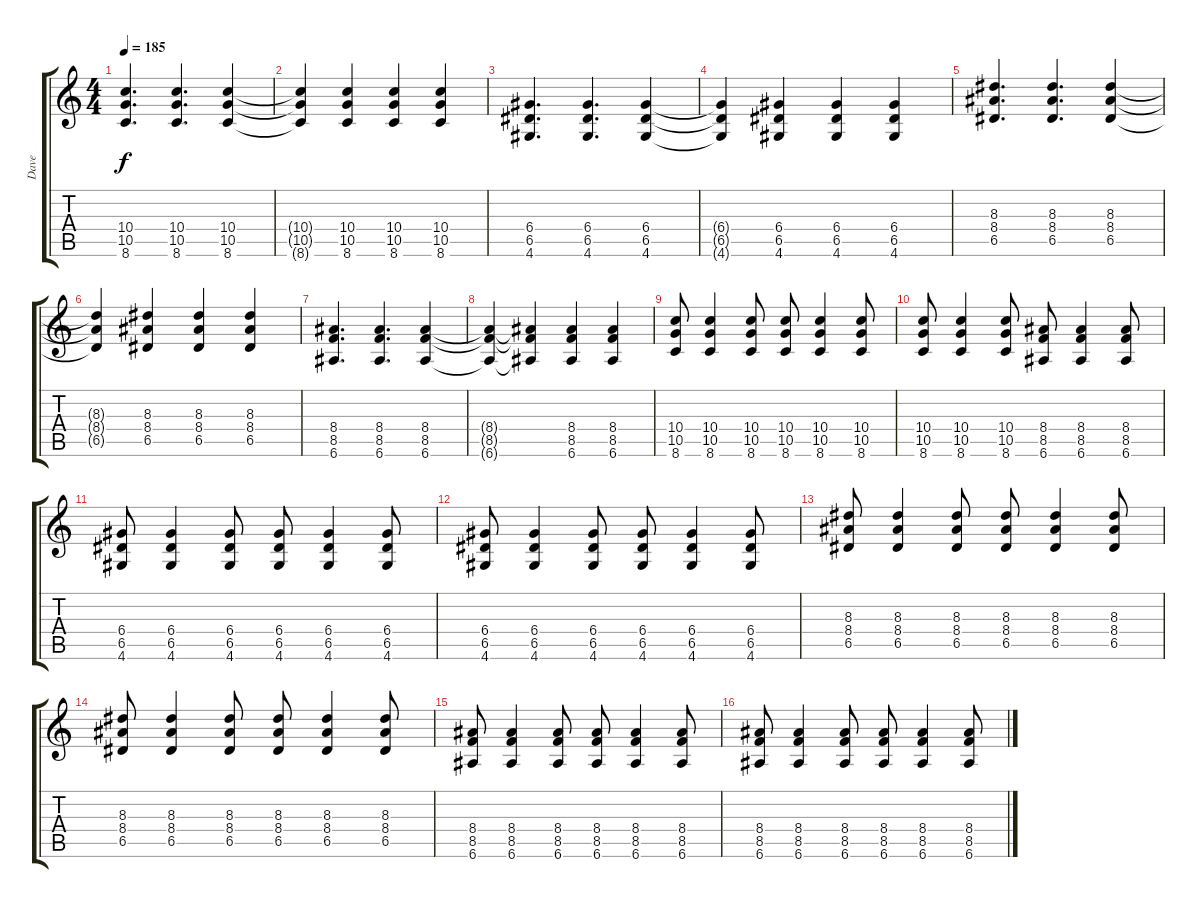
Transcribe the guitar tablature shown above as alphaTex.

\track ("Dave" "Dave") {instrument distortionguitar}
\staff {score tabs}
\tuning (E4 B3 G3 D3 A2 E2) {hide}
\ts (4 4)
\tempo 185
\clef g2
\ks c
(10.4 10.5 8.6).4{d dy f} (10.4 10.5 8.6).4{d} (10.4 10.5 8.6).4 |
(10.4{t} 10.5{t} 8.6{t}).4 (10.4 10.5 8.6).4 (10.4 10.5 8.6).4 (10.4 10.5 8.6).4 |
(6.4 6.5 4.6).4{d} (6.4 6.5 4.6).4{d} (6.4 6.5 4.6).4 |
(6.4{t} 6.5{t} 4.6{t}).4 (6.4 6.5 4.6).4 (6.4 6.5 4.6).4 (6.4 6.5 4.6).4 |
(8.3 8.4 6.5).4{d} (8.3 8.4 6.5).4{d} (8.3 8.4 6.5).4 |
(8.3{t} 8.4{t} 6.5{t}).4 (8.3 8.4 6.5).4 (8.3 8.4 6.5).4 (8.3 8.4 6.5).4 |
(8.4 8.5 6.6).4{d} (8.4 8.5 6.6).4{d} (8.4 8.5 6.6).4 |
(8.4{t} 8.5{t} 6.6{t}).4 (8.4{t} 8.5{t} 6.6{t}).4 (8.4 8.5 6.6).4 (8.4 8.5 6.6).4 |
(10.4 10.5 8.6).8 (10.4 10.5 8.6).4 (10.4 10.5 8.6).8 (10.4 10.5 8.6).8 (10.4 10.5 8.6).4 (10.4 10.5 8.6).8 |
(10.4 10.5 8.6).8 (10.4 10.5 8.6).4 (10.4 10.5 8.6).8 (8.4 8.5 6.6).8 (8.4 8.5 6.6).4 (8.4 8.5 6.6).8 |
(6.4 6.5 4.6).8 (6.4 6.5 4.6).4 (6.4 6.5 4.6).8 (6.4 6.5 4.6).8 (6.4 6.5 4.6).4 (6.4 6.5 4.6).8 |
(6.4 6.5 4.6).8 (6.4 6.5 4.6).4 (6.4 6.5 4.6).8 (6.4 6.5 4.6).8 (6.4 6.5 4.6).4 (6.4 6.5 4.6).8 |
(8.3 8.4 6.5).8 (8.3 8.4 6.5).4 (8.3 8.4 6.5).8 (8.3 8.4 6.5).8 (8.3 8.4 6.5).4 (8.3 8.4 6.5).8 |
(8.3 8.4 6.5).8 (8.3 8.4 6.5).4 (8.3 8.4 6.5).8 (8.3 8.4 6.5).8 (8.3 8.4 6.5).4 (8.3 8.4 6.5).8 |
(8.4 8.5 6.6).8 (8.4 8.5 6.6).4 (8.4 8.5 6.6).8 (8.4 8.5 6.6).8 (8.4 8.5 6.6).4 (8.4 8.5 6.6).8 |
(8.4 8.5 6.6).8 (8.4 8.5 6.6).4 (8.4 8.5 6.6).8 (8.4 8.5 6.6).8 (8.4 8.5 6.6).4 (8.4 8.5 6.6).8
